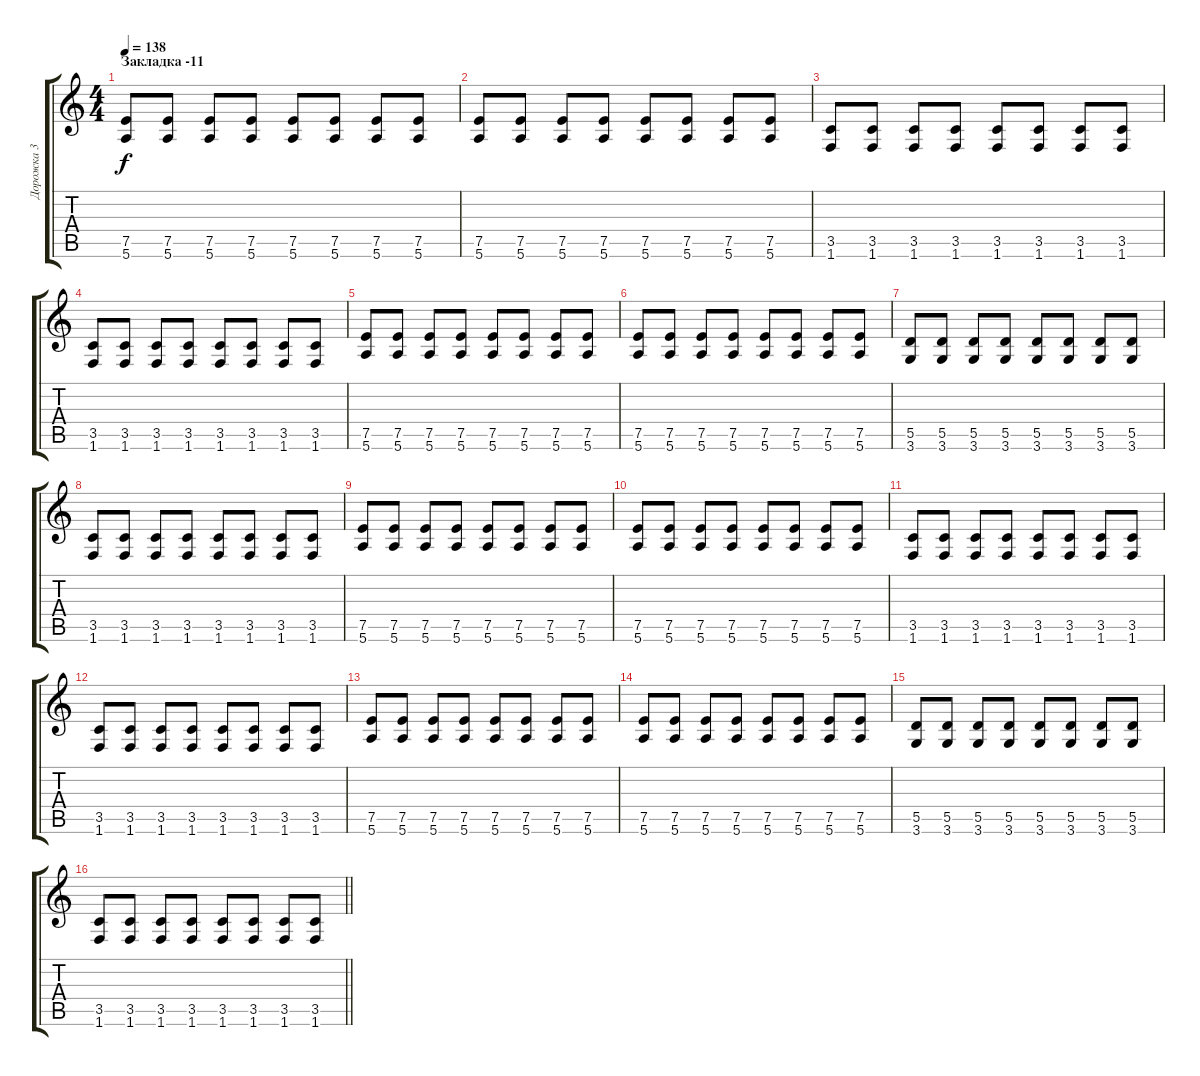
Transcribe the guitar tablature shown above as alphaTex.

\track ("Дорожка 3" "Дорожка 3") {instrument distortionguitar}
\staff {score tabs}
\tuning (E4 B3 G3 D3 A2 E2) {hide}
\ts (4 4)
\section ("" "Закладка -11")
\tempo 138
\clef g2
\ks c
(7.5 5.6).8{dy f} (7.5 5.6).8 (7.5 5.6).8 (7.5 5.6).8 (7.5 5.6).8 (7.5 5.6).8 (7.5 5.6).8 (7.5 5.6).8 |
(7.5 5.6).8 (7.5 5.6).8 (7.5 5.6).8 (7.5 5.6).8 (7.5 5.6).8 (7.5 5.6).8 (7.5 5.6).8 (7.5 5.6).8 |
(3.5 1.6).8 (3.5 1.6).8 (3.5 1.6).8 (3.5 1.6).8 (3.5 1.6).8 (3.5 1.6).8 (3.5 1.6).8 (3.5 1.6).8 |
(3.5 1.6).8 (3.5 1.6).8 (3.5 1.6).8 (3.5 1.6).8 (3.5 1.6).8 (3.5 1.6).8 (3.5 1.6).8 (3.5 1.6).8 |
(7.5 5.6).8 (7.5 5.6).8 (7.5 5.6).8 (7.5 5.6).8 (7.5 5.6).8 (7.5 5.6).8 (7.5 5.6).8 (7.5 5.6).8 |
(7.5 5.6).8 (7.5 5.6).8 (7.5 5.6).8 (7.5 5.6).8 (7.5 5.6).8 (7.5 5.6).8 (7.5 5.6).8 (7.5 5.6).8 |
(5.5 3.6).8 (5.5 3.6).8 (5.5 3.6).8 (5.5 3.6).8 (5.5 3.6).8 (5.5 3.6).8 (5.5 3.6).8 (5.5 3.6).8 |
(3.5 1.6).8 (3.5 1.6).8 (3.5 1.6).8 (3.5 1.6).8 (3.5 1.6).8 (3.5 1.6).8 (3.5 1.6).8 (3.5 1.6).8 |
(7.5 5.6).8 (7.5 5.6).8 (7.5 5.6).8 (7.5 5.6).8 (7.5 5.6).8 (7.5 5.6).8 (7.5 5.6).8 (7.5 5.6).8 |
(7.5 5.6).8 (7.5 5.6).8 (7.5 5.6).8 (7.5 5.6).8 (7.5 5.6).8 (7.5 5.6).8 (7.5 5.6).8 (7.5 5.6).8 |
(3.5 1.6).8 (3.5 1.6).8 (3.5 1.6).8 (3.5 1.6).8 (3.5 1.6).8 (3.5 1.6).8 (3.5 1.6).8 (3.5 1.6).8 |
(3.5 1.6).8 (3.5 1.6).8 (3.5 1.6).8 (3.5 1.6).8 (3.5 1.6).8 (3.5 1.6).8 (3.5 1.6).8 (3.5 1.6).8 |
(7.5 5.6).8 (7.5 5.6).8 (7.5 5.6).8 (7.5 5.6).8 (7.5 5.6).8 (7.5 5.6).8 (7.5 5.6).8 (7.5 5.6).8 |
(7.5 5.6).8 (7.5 5.6).8 (7.5 5.6).8 (7.5 5.6).8 (7.5 5.6).8 (7.5 5.6).8 (7.5 5.6).8 (7.5 5.6).8 |
(5.5 3.6).8 (5.5 3.6).8 (5.5 3.6).8 (5.5 3.6).8 (5.5 3.6).8 (5.5 3.6).8 (5.5 3.6).8 (5.5 3.6).8 |
\barLineRight lightlight
(3.5 1.6).8 (3.5 1.6).8 (3.5 1.6).8 (3.5 1.6).8 (3.5 1.6).8 (3.5 1.6).8 (3.5 1.6).8 (3.5 1.6).8
